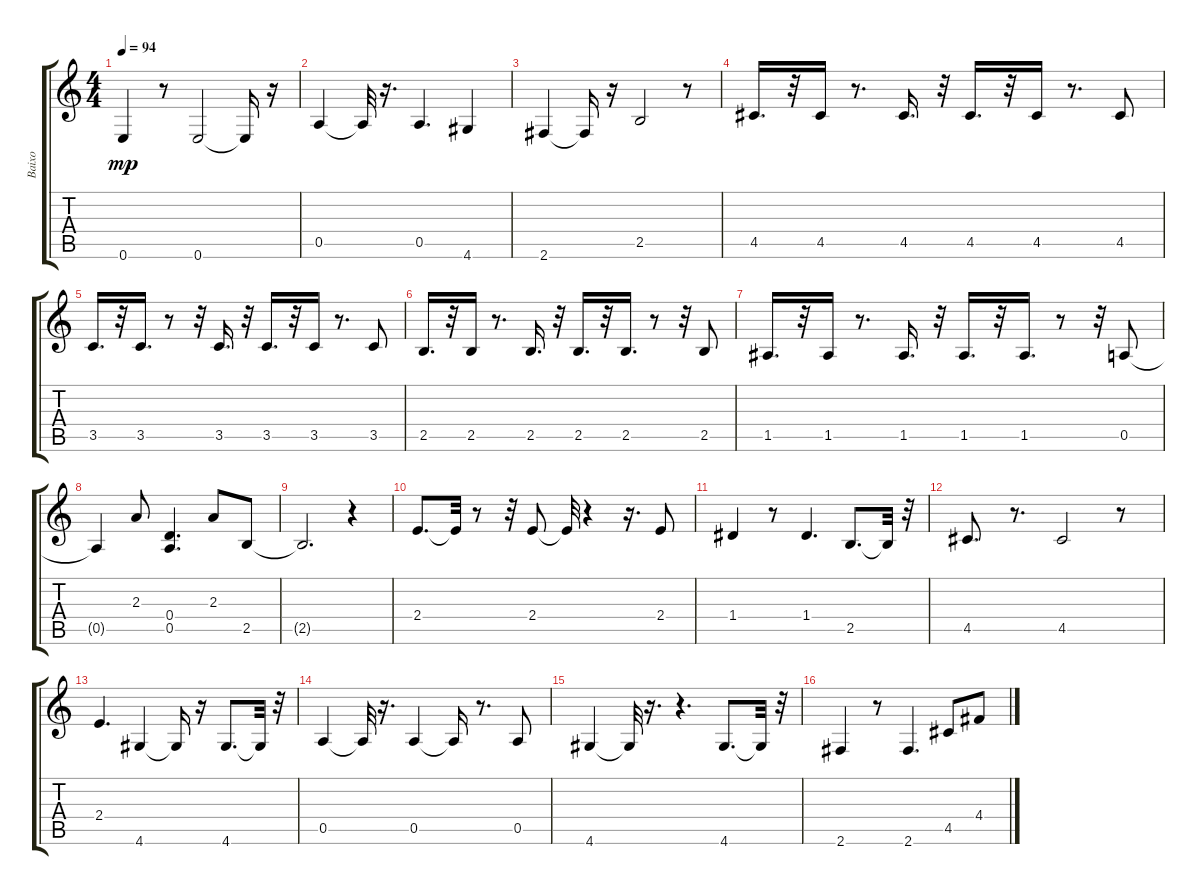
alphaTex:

\track ("Baixo" "Baixo") {instrument electricbassfinger}
\staff {score tabs}
\tuning (E4 B3 G3 D3 A2 E2) {hide}
\ts (4 4)
\tempo 94
\clef g2
\ks c
0.6.4{dy mp} r.8 0.6.2 0.6{t}.16 r.16 |
0.5.4 0.5{t}.32 r.16{d} 0.5.4{d} 4.6.4 |
2.6.4 2.6{t}.16 r.16 2.5.2 r.8 |
4.5.16{d} r.32 4.5.16 r.8{d} 4.5.16{d} r.32 4.5.16{d} r.32 4.5.16 r.8{d} 4.5.8 |
3.5.16{d} r.32 3.5.16{d} r.8 r.32 3.5.16{d} r.32 3.5.16{d} r.32 3.5.16 r.8{d} 3.5.8 |
2.5.16{d} r.32 2.5.16 r.8{d} 2.5.16{d} r.32 2.5.16{d} r.32 2.5.16{d} r.8 r.32 2.5.8 |
1.5.16{d} r.32 1.5.16 r.8{d} 1.5.16{d} r.32 1.5.16{d} r.32 1.5.16{d} r.8 r.32 0.5.8 |
0.5{t}.4 2.3.8 (0.4 0.5).4{d} 2.3.8 2.5.8 |
2.5{t}.2{d} r.4 |
2.4.8{d} 2.4{t}.32 r.8 r.32 2.4.8 2.4{t}.32 r.4 r.16{d} 2.4.8 |
1.4.4 r.8 1.4.4{d} 2.5.8{d} 2.5{t}.32 r.32 |
4.5.8{d} r.8{d} 4.5.2 r.8 |
2.4.4{d} 4.6.4 4.6{t}.16 r.16 4.6.8{d} 4.6{t}.32 r.32 |
0.5.4 0.5{t}.32 r.16{d} 0.5.4 0.5{t}.16 r.8{d} 0.5.8 |
4.6.4 4.6{t}.32 r.16{d} r.4{d} 4.6.8{d} 4.6{t}.32 r.32 |
2.6.4 r.8 2.6.4{d} 4.5.8 4.4.8
